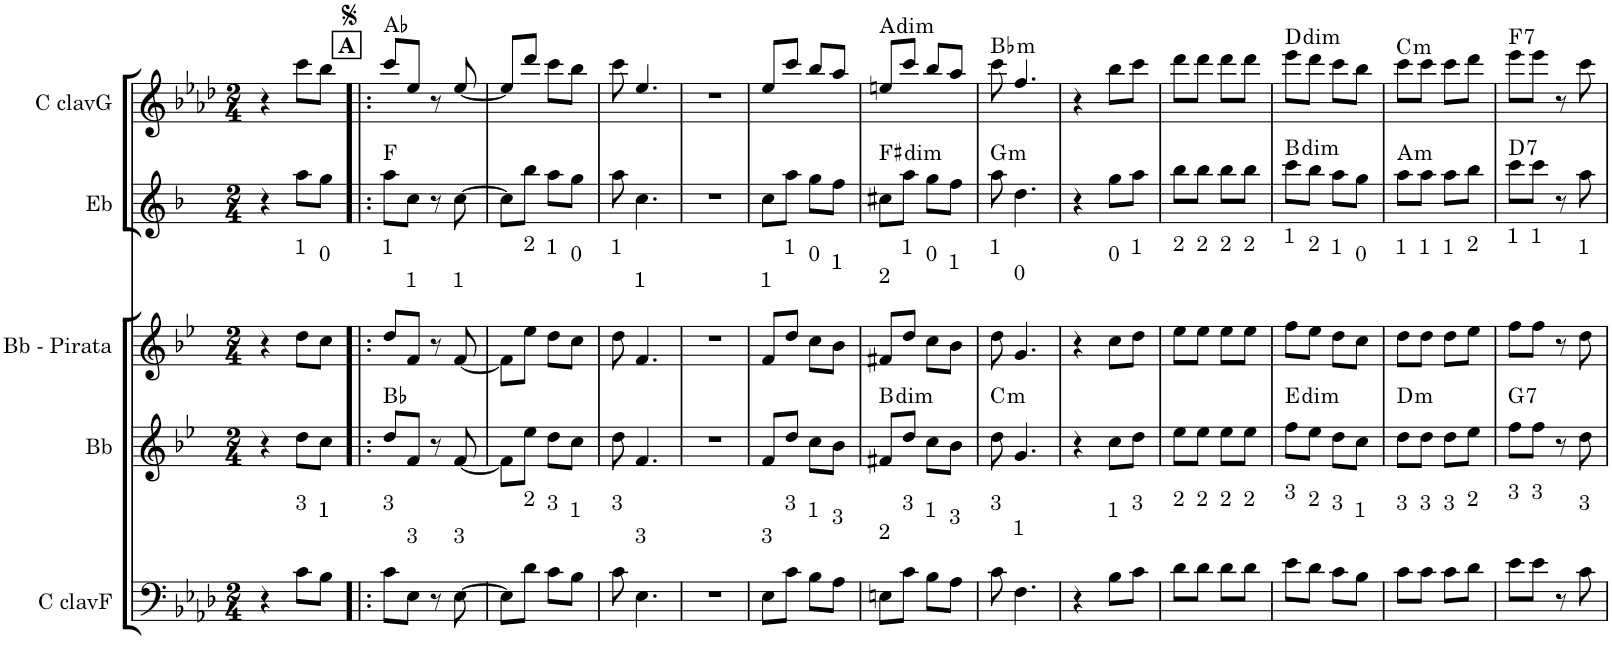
**kern	**kern	**harte	**kern	**kern	**harte	**kern	**harte
*part5	*part4	*part4	*part3	*part2	*part2	*part1	*part1
*staff5	*staff4	*	*staff3	*staff2	*	*staff1	*
*I"C clavF	*I"Bb	*	*I"Bb - Pirata	*I"Eb	*	*I"C clavG	*
*clefF4	*clefG2	*	*clefG2	*clefG2	*	*clefG2	*
*	*Trd1c2	*	*Trd1c2	*Trd5c9	*	*	*
*k[b-e-a-d-]	*k[b-e-]	*	*k[b-e-]	*k[b-]	*	*k[b-e-a-d-]	*
*A-:	*B-:	*	*B-:	*F:	*	*A-:	*
*M2/4	*M2/4	*	*M2/4	*M2/4	*	*M2/4	*
=1	=1	=1	=1	=1	=1	=1	=1
4r	4r	.	4r	4r	.	4r	.
!	!	!	!LO:TX:a:t=1	!	!	!	!
!LO:TX:a:t=3	!	!	!	!	!	!	!
8c\L	8dd\L	.	8dd\L	8aa\L	.	8ccc\L	.
!	!	!	!LO:TX:a:t=0	!	!	!	!
!LO:TX:a:t=1	!	!	!	!	!	!	!
8B-\J	8cc\J	.	8cc\J	8gg\J	.	8bb-\J	.
!!LO:REH:place=s1:a:B:cj:t=A
=2!|:	=2!|:	=2!|:	=2!|:	=2!|:	=2!|:	=2!|:	=2!|:
!	!	!	!LO:TX:a:t=1	!	!	!	!
!LO:TX:a:t=3	!	!	!	!	!	!	!
8c\L	8dd/L	Bb:maj	8dd/L	8aa\L	F:maj	8ccc/L	Ab:maj
!	!	!	!LO:TX:a:t=1	!	!	!	!
!LO:TX:a:t=3	!	!	!	!	!	!	!
8E-\J	8f/J	.	8f/J	8cc\J	.	8ee-/J	.
8r	8r	.	8r	8r	.	8r	.
!	!	!	!LO:TX:a:t=1	!	!	!	!
!LO:TX:a:t=3	!	!	!	!	!	!	!
[>8E-\	[<8f/	.	[<8f/	[>8cc\	.	[<8ee-/	.
=3	=3	=3	=3	=3	=3	=3	=3
8E-\L]	8f\L]	.	8f\L]	8cc\L]	.	8ee-/L]	.
!	!	!	!LO:TX:a:t=2	!	!	!	!
!LO:TX:a:t=2	!	!	!	!	!	!	!
8d-\J	8ee-\J	.	8ee-\J	8bb-\J	.	8ddd-/J	.
!	!	!	!LO:TX:a:t=1	!	!	!	!
!LO:TX:a:t=3	!	!	!	!	!	!	!
8c\L	8dd\L	.	8dd\L	8aa\L	.	8ccc\L	.
!	!	!	!LO:TX:a:t=0	!	!	!	!
!LO:TX:a:t=1	!	!	!	!	!	!	!
8B-\J	8cc\J	.	8cc\J	8gg\J	.	8bb-\J	.
=4	=4	=4	=4	=4	=4	=4	=4
!	!	!	!LO:TX:a:t=1	!	!	!	!
!LO:TX:a:t=3	!	!	!	!	!	!	!
8c\	8dd\	.	8dd\	8aa\	.	8ccc\	.
!	!	!	!LO:TX:a:t=1	!	!	!	!
!LO:TX:a:t=3	!	!	!	!	!	!	!
4.E-\	4.f/	.	4.f/	4.cc\	.	4.ee-/	.
=5	=5	=5	=5	=5	=5	=5	=5
2r	2r	.	2r	2r	.	2r	.
=6	=6	=6	=6	=6	=6	=6	=6
!	!	!	!LO:TX:a:t=1	!	!	!	!
!LO:TX:a:t=3	!	!	!	!	!	!	!
8E-\L	8f/L	.	8f/L	8cc\L	.	8ee-/L	.
!	!	!	!LO:TX:a:t=1	!	!	!	!
!LO:TX:a:t=3	!	!	!	!	!	!	!
8c\J	8dd/J	.	8dd/J	8aa\J	.	8ccc/J	.
!	!	!	!LO:TX:a:t=0	!	!	!	!
!LO:TX:a:t=1	!	!	!	!	!	!	!
8B-\L	8cc\L	.	8cc\L	8gg\L	.	8bb-/L	.
!	!	!	!LO:TX:a:t=1	!	!	!	!
!LO:TX:a:t=3	!	!	!	!	!	!	!
8A-\J	8b-\J	.	8b-\J	8ff\J	.	8aa-/J	.
=7	=7	=7	=7	=7	=7	=7	=7
!	!	!	!LO:TX:a:t=2	!	!	!	!
!LO:TX:a:t=2	!	!LO:H:kt=dim	!	!	!LO:H:kt=dim	!	!LO:H:kt=dim
8En\L	8f#X/L	B:dim	8f#X/L	8cc#X\L	F#:dim	8een/L	A:dim
!	!	!	!LO:TX:a:t=1	!	!	!	!
!LO:TX:a:t=3	!	!	!	!	!	!	!
8c\J	8dd/J	.	8dd/J	8aa\J	.	8ccc/J	.
!	!	!	!LO:TX:a:t=0	!	!	!	!
!LO:TX:a:t=1	!	!	!	!	!	!	!
8B-\L	8cc\L	.	8cc\L	8gg\L	.	8bb-/L	.
!	!	!	!LO:TX:a:t=1	!	!	!	!
!LO:TX:a:t=3	!	!	!	!	!	!	!
8A-\J	8b-\J	.	8b-\J	8ff\J	.	8aa-/J	.
=8	=8	=8	=8	=8	=8	=8	=8
!	!	!	!LO:TX:a:t=1	!	!	!	!
!LO:TX:a:t=3	!	!LO:H:kt=m	!	!	!LO:H:kt=m	!	!LO:H:kt=m
8c\	8dd\	C:min	8dd\	8aa\	G:min	8ccc\	Bb:min
!	!	!	!LO:TX:a:t=0	!	!	!	!
!LO:TX:a:t=1	!	!	!	!	!	!	!
4.F\	4.g/	.	4.g/	4.dd\	.	4.ff/	.
=9	=9	=9	=9	=9	=9	=9	=9
4r	4r	.	4r	4r	.	4r	.
!	!	!	!LO:TX:a:t=0	!	!	!	!
!LO:TX:a:t=1	!	!	!	!	!	!	!
8B-\L	8cc\L	.	8cc\L	8gg\L	.	8bb-\L	.
!	!	!	!LO:TX:a:t=1	!	!	!	!
!LO:TX:a:t=3	!	!	!	!	!	!	!
8c\J	8dd\J	.	8dd\J	8aa\J	.	8ccc\J	.
=10	=10	=10	=10	=10	=10	=10	=10
!	!	!	!LO:TX:a:t=2	!	!	!	!
!LO:TX:a:t=2	!	!	!	!	!	!	!
8d-\L	8ee-\L	.	8ee-\L	8bb-\L	.	8ddd-\L	.
!	!	!	!LO:TX:a:t=2	!	!	!	!
!LO:TX:a:t=2	!	!	!	!	!	!	!
8d-\J	8ee-\J	.	8ee-\J	8bb-\J	.	8ddd-\J	.
!	!	!	!LO:TX:a:t=2	!	!	!	!
!LO:TX:a:t=2	!	!	!	!	!	!	!
8d-\L	8ee-\L	.	8ee-\L	8bb-\L	.	8ddd-\L	.
!	!	!	!LO:TX:a:t=2	!	!	!	!
!LO:TX:a:t=2	!	!	!	!	!	!	!
8d-\J	8ee-\J	.	8ee-\J	8bb-\J	.	8ddd-\J	.
=11	=11	=11	=11	=11	=11	=11	=11
!	!	!	!LO:TX:a:t=1	!	!	!	!
!LO:TX:a:t=3	!	!LO:H:kt=dim	!	!	!LO:H:kt=dim	!	!LO:H:kt=dim
8e-\L	8ff\L	E:dim	8ff\L	8ccc\L	B:dim	8eee-\L	D:dim
!	!	!	!LO:TX:a:t=2	!	!	!	!
!LO:TX:a:t=2	!	!	!	!	!	!	!
8d-\J	8ee-\J	.	8ee-\J	8bb-\J	.	8ddd-\J	.
!	!	!	!LO:TX:a:t=1	!	!	!	!
!LO:TX:a:t=3	!	!	!	!	!	!	!
8c\L	8dd\L	.	8dd\L	8aa\L	.	8ccc\L	.
!	!	!	!LO:TX:a:t=0	!	!	!	!
!LO:TX:a:t=1	!	!	!	!	!	!	!
8B-\J	8cc\J	.	8cc\J	8gg\J	.	8bb-\J	.
=12	=12	=12	=12	=12	=12	=12	=12
!	!	!	!LO:TX:a:t=1	!	!	!	!
!LO:TX:a:t=3	!	!LO:H:kt=m	!	!	!LO:H:kt=m	!	!LO:H:kt=m
8c\L	8dd\L	D:min	8dd\L	8aa\L	A:min	8ccc\L	C:min
!	!	!	!LO:TX:a:t=1	!	!	!	!
!LO:TX:a:t=3	!	!	!	!	!	!	!
8c\J	8dd\J	.	8dd\J	8aa\J	.	8ccc\J	.
!	!	!	!LO:TX:a:t=1	!	!	!	!
!LO:TX:a:t=3	!	!	!	!	!	!	!
8c\L	8dd\L	.	8dd\L	8aa\L	.	8ccc\L	.
!	!	!	!LO:TX:a:t=2	!	!	!	!
!LO:TX:a:t=2	!	!	!	!	!	!	!
8d-\J	8ee-\J	.	8ee-\J	8bb-\J	.	8ddd-\J	.
=13	=13	=13	=13	=13	=13	=13	=13
!	!	!	!LO:TX:a:t=1	!	!	!	!
!LO:TX:a:t=3	!	!LO:H:kt=7	!	!	!LO:H:kt=7	!	!LO:H:kt=7
8e-\L	8ff\L	G:7	8ff\L	8ccc\L	D:7	8eee-\L	F:7
!	!	!	!LO:TX:a:t=1	!	!	!	!
!LO:TX:a:t=3	!	!	!	!	!	!	!
8e-\J	8ff\J	.	8ff\J	8ccc\J	.	8eee-\J	.
8r	8r	.	8r	8r	.	8r	.
!	!	!	!LO:TX:a:t=1	!	!	!	!
!LO:TX:a:t=3	!	!	!	!	!	!	!
8c\	8dd\	.	8dd\	8aa\	.	8ccc\	.
=	=	=	=	=	=	=	=
*-	*-	*-	*-	*-	*-	*-	*-
